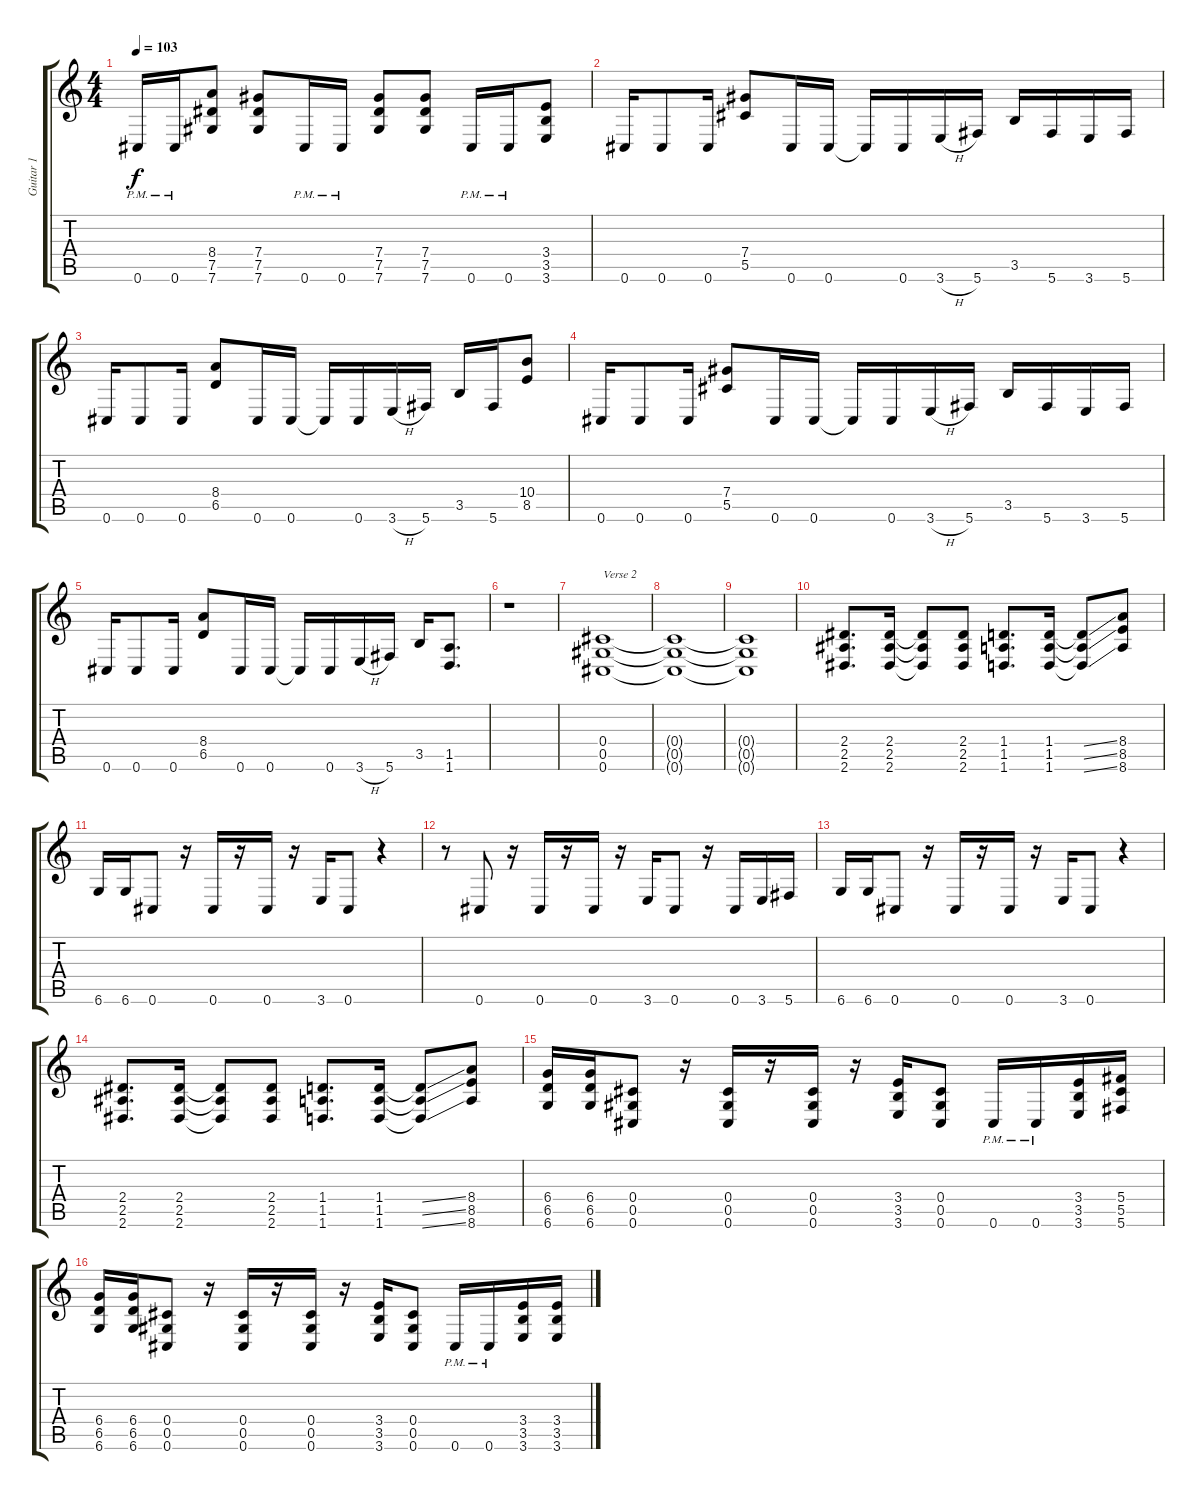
\track ("Guitar 1" "Guitar 1") {instrument distortionguitar}
\staff {score tabs}
\tuning (Eb4 Bb3 Gb3 Db3 Ab2 Db2) {hide}
\ts (4 4)
\tempo 103
\clef g2
\ks c
0.6{pm}.16{dy f} 0.6{pm}.16 (8.4 7.5 7.6).8 (7.4 7.5 7.6).8 0.6{pm}.16 0.6{pm}.16 (7.4 7.5 7.6).8 (7.4 7.5 7.6).8 0.6{pm}.16 0.6{pm}.16 (3.4 3.5 3.6).8 |
0.6.16 0.6.8 0.6.16 (7.4 5.5).8 0.6.16 0.6.16 0.6{t}.16 0.6.16 3.6{h}.16 5.6.16 3.5.16 5.6.16 3.6.16 5.6.16 |
0.6.16 0.6.8 0.6.16 (8.4 6.5).8 0.6.16 0.6.16 0.6{t}.16 0.6.16 3.6{h}.16 5.6.16 3.5.16 5.6.16 (10.4 8.5).8 |
0.6.16 0.6.8 0.6.16 (7.4 5.5).8 0.6.16 0.6.16 0.6{t}.16 0.6.16 3.6{h}.16 5.6.16 3.5.16 5.6.16 3.6.16 5.6.16 |
0.6.16 0.6.8 0.6.16 (8.4 6.5).8 0.6.16 0.6.16 0.6{t}.16 0.6.16 3.6{h}.16 5.6.16 3.5.16 (1.5 1.6).8{d} |
r.1 |
(0.4 0.5 0.6).1{txt "Verse 2"} |
(0.4{t} 0.5{t} 0.6{t}).1 |
(0.4{t} 0.5{t} 0.6{t}).1 |
(2.4 2.5 2.6).8{d} (2.4 2.5 2.6).16 (2.4{t} 2.5{t} 2.6{t}).8 (2.4 2.5 2.6).8 (1.4 1.5 1.6).8{d} (1.4 1.5 1.6).16 (1.4{ss t} 1.5{ss t} 1.6{ss t}).8 (8.4 8.5 8.6).8 |
6.6.16 6.6.16 0.6.8 r.16 0.6.16 r.16 0.6.16 r.16 3.6.16 0.6.8 r.4 |
r.8 0.6.8 r.16 0.6.16 r.16 0.6.16 r.16 3.6.16 0.6.8 r.16 0.6.16 3.6.16 5.6.16 |
6.6.16 6.6.16 0.6.8 r.16 0.6.16 r.16 0.6.16 r.16 3.6.16 0.6.8 r.4 |
(2.4 2.5 2.6).8{d} (2.4 2.5 2.6).16 (2.4{t} 2.5{t} 2.6{t}).8 (2.4 2.5 2.6).8 (1.4 1.5 1.6).8{d} (1.4 1.5 1.6).16 (1.4{ss t} 1.5{ss t} 1.6{ss t}).8 (8.4 8.5 8.6).8 |
(6.4 6.5 6.6).16 (6.4 6.5 6.6).16 (0.4 0.5 0.6).8 r.16 (0.4 0.5 0.6).16 r.16 (0.4 0.5 0.6).16 r.16 (3.4 3.5 3.6).16 (0.4 0.5 0.6).8 0.6{pm}.16 0.6{pm}.16 (3.4 3.5 3.6).16 (5.4 5.5 5.6).16 |
(6.4 6.5 6.6).16 (6.4 6.5 6.6).16 (0.4 0.5 0.6).8 r.16 (0.4 0.5 0.6).16 r.16 (0.4 0.5 0.6).16 r.16 (3.4 3.5 3.6).16 (0.4 0.5 0.6).8 0.6{pm}.16 0.6{pm}.16 (3.4 3.5 3.6).16 (3.4 3.5 3.6).16
